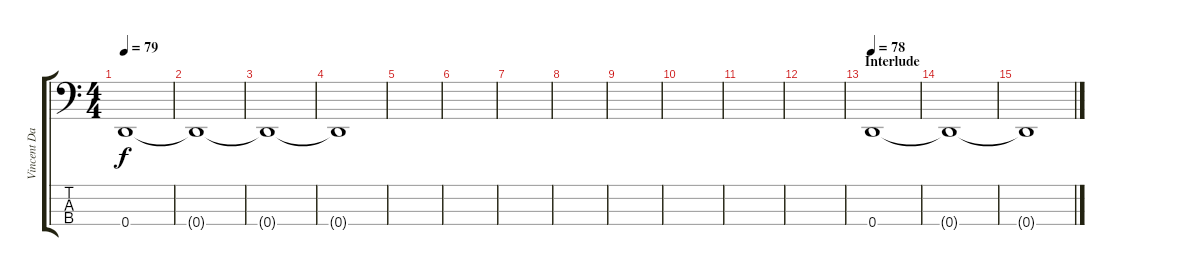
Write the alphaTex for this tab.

\track ("Vincent Danhier" "Vincent Da") {instrument electricbassfinger}
\staff {score tabs}
\tuning (G2 D2 A1 D1) {hide}
\ts (4 4)
\tempo 79
\clef f4
\ks c
0.4.1{dy f} |
0.4{t}.1 |
0.4{t}.1 |
0.4{t}.1 |
|
|
|
|
|
|
|
|
\section ("" "Interlude")
\tempo 78
0.4.1 |
0.4{t}.1 |
0.4{t}.1
